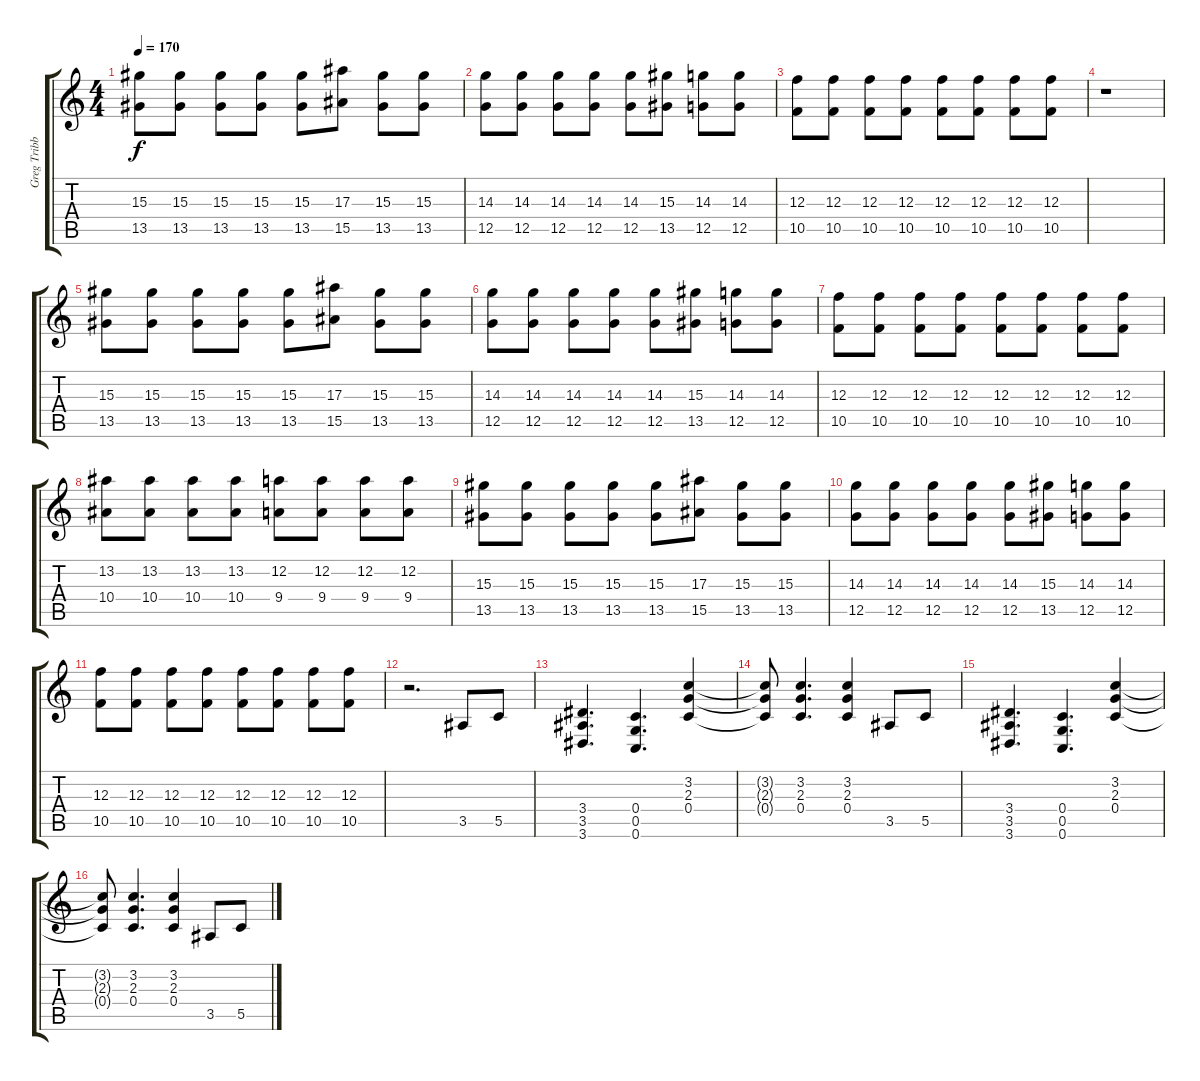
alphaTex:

\track ("Greg Tribbett" "Greg Tribb") {instrument distortionguitar}
\staff {score tabs}
\tuning (D4 A3 F3 C3 G2 C2) {hide}
\ts (4 4)
\tempo 170
\clef g2
\ks c
(15.3 13.5).8{dy f} (15.3 13.5).8 (15.3 13.5).8 (15.3 13.5).8 (15.3 13.5).8 (17.3 15.5).8 (15.3 13.5).8 (15.3 13.5).8 |
(14.3 12.5).8 (14.3 12.5).8 (14.3 12.5).8 (14.3 12.5).8 (14.3 12.5).8 (15.3 13.5).8 (14.3 12.5).8 (14.3 12.5).8 |
(12.3 10.5).8 (12.3 10.5).8 (12.3 10.5).8 (12.3 10.5).8 (12.3 10.5).8 (12.3 10.5).8 (12.3 10.5).8 (12.3 10.5).8 |
r.1 |
(15.3 13.5).8 (15.3 13.5).8 (15.3 13.5).8 (15.3 13.5).8 (15.3 13.5).8 (17.3 15.5).8 (15.3 13.5).8 (15.3 13.5).8 |
(14.3 12.5).8 (14.3 12.5).8 (14.3 12.5).8 (14.3 12.5).8 (14.3 12.5).8 (15.3 13.5).8 (14.3 12.5).8 (14.3 12.5).8 |
(12.3 10.5).8 (12.3 10.5).8 (12.3 10.5).8 (12.3 10.5).8 (12.3 10.5).8 (12.3 10.5).8 (12.3 10.5).8 (12.3 10.5).8 |
(13.2 10.4).8 (13.2 10.4).8 (13.2 10.4).8 (13.2 10.4).8 (12.2 9.4).8 (12.2 9.4).8 (12.2 9.4).8 (12.2 9.4).8 |
(15.3 13.5).8 (15.3 13.5).8 (15.3 13.5).8 (15.3 13.5).8 (15.3 13.5).8 (17.3 15.5).8 (15.3 13.5).8 (15.3 13.5).8 |
(14.3 12.5).8 (14.3 12.5).8 (14.3 12.5).8 (14.3 12.5).8 (14.3 12.5).8 (15.3 13.5).8 (14.3 12.5).8 (14.3 12.5).8 |
(12.3 10.5).8 (12.3 10.5).8 (12.3 10.5).8 (12.3 10.5).8 (12.3 10.5).8 (12.3 10.5).8 (12.3 10.5).8 (12.3 10.5).8 |
r.2{d} 3.5.8{volume 10} 5.5.8 |
(3.4 3.5 3.6).4{d} (0.4 0.5 0.6).4{d} (3.2 2.3 0.4).4 |
(3.2{t} 2.3{t} 0.4{t}).8 (3.2 2.3 0.4).4{d} (3.2 2.3 0.4).4 3.5.8 5.5.8 |
(3.4 3.5 3.6).4{d} (0.4 0.5 0.6).4{d} (3.2 2.3 0.4).4 |
(3.2{t} 2.3{t} 0.4{t}).8 (3.2 2.3 0.4).4{d} (3.2 2.3 0.4).4 3.5.8 5.5.8
